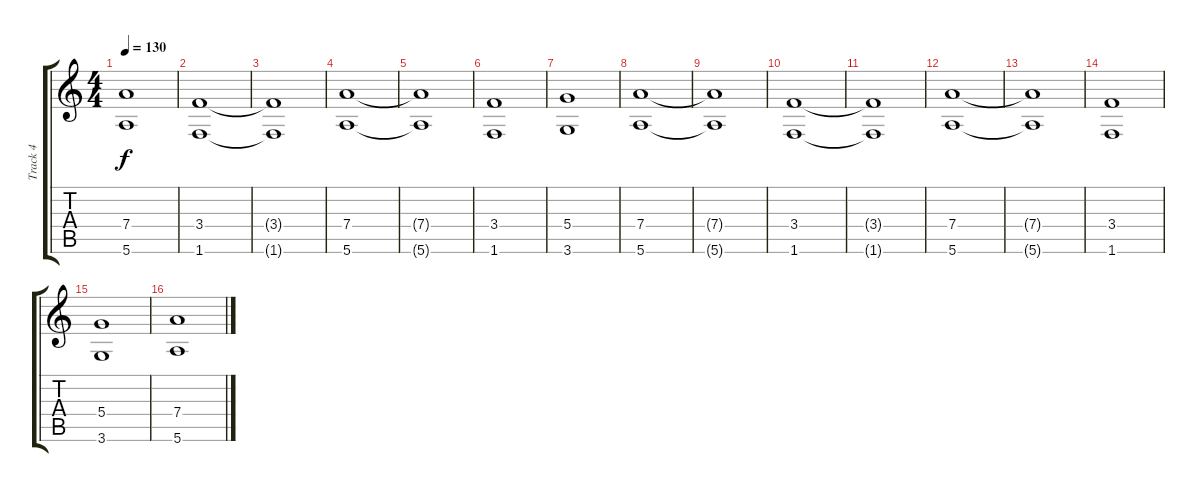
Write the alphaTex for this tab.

\track ("Track 4" "Track 4") {instrument contrabass}
\staff {score tabs}
\tuning (E4 B3 G3 D3 A2 E2) {hide}
\ts (4 4)
\tempo 130
\clef g2
\ks c
(7.4{t} 5.6{t}).1{dy f} |
(3.4 1.6).1 |
(3.4{t} 1.6{t}).1 |
(7.4 5.6).1 |
(7.4{t} 5.6{t}).1 |
(3.4 1.6).1 |
(5.4 3.6).1 |
(7.4 5.6).1 |
(7.4{t} 5.6{t}).1 |
(3.4 1.6).1 |
(3.4{t} 1.6{t}).1 |
(7.4 5.6).1 |
(7.4{t} 5.6{t}).1 |
(3.4 1.6).1 |
(5.4 3.6).1 |
(7.4 5.6).1
